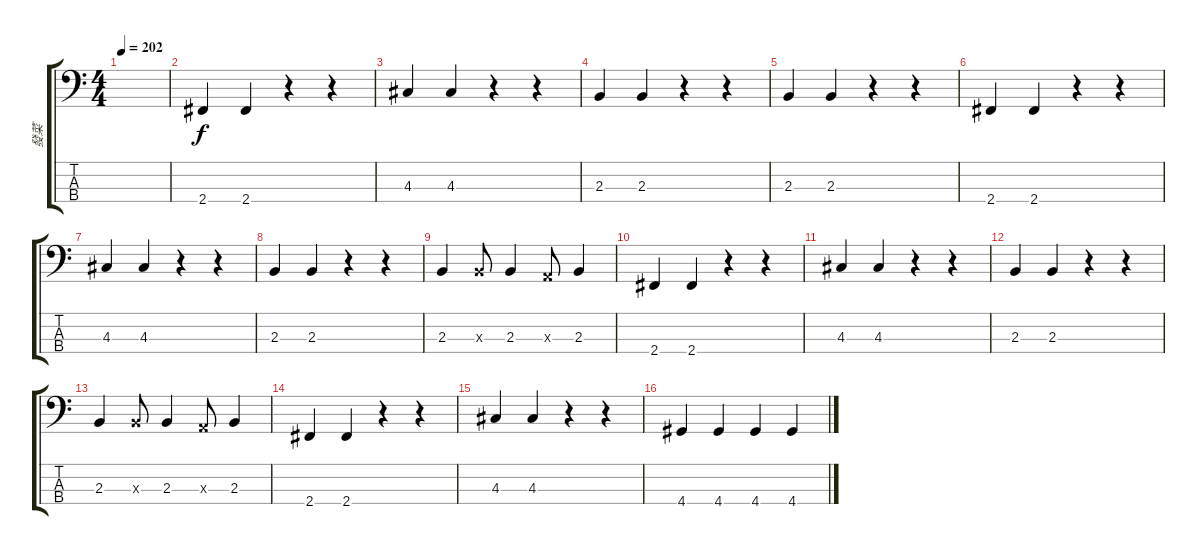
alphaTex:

\track ("發菜" "發菜") {instrument electricbassfinger}
\staff {score tabs}
\tuning (G2 D2 A1 E1) {hide}
\ts (4 4)
\tempo 202
\clef f4
\ks c
|
2.4.4 2.4.4 r.4 r.4 |
4.3.4 4.3.4 r.4 r.4 |
2.3.4 2.3.4 r.4 r.4 |
2.3.4 2.3.4 r.4 r.4 |
2.4.4 2.4.4 r.4 r.4 |
4.3.4 4.3.4 r.4 r.4 |
2.3.4 2.3.4 r.4 r.4 |
2.3.4 2.3{x}.8 2.3.4 0.3{x}.8 2.3.4 |
2.4.4 2.4.4 r.4 r.4 |
4.3.4 4.3.4 r.4 r.4 |
2.3.4 2.3.4 r.4 r.4 |
2.3.4 2.3{x}.8 2.3.4 0.3{x}.8 2.3.4 |
2.4.4 2.4.4 r.4 r.4 |
4.3.4 4.3.4 r.4 r.4 |
4.4.4 4.4.4 4.4.4 4.4.4
